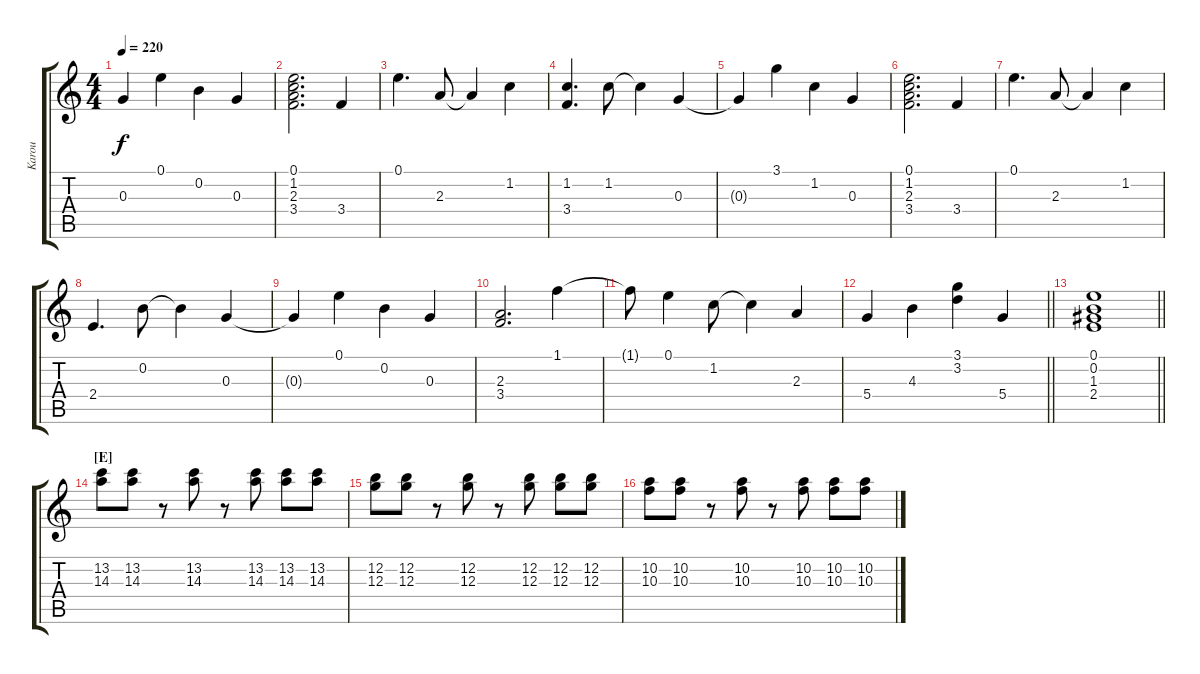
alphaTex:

\track ("Karou" "Karou") {instrument overdrivenguitar}
\staff {score tabs}
\tuning (E4 B3 G3 D3 A2 E2) {hide}
\ts (4 4)
\tempo 220
\clef g2
\ks c
0.3{t}.4{dy f} 0.1.4 0.2.4 0.3.4 |
(0.1 1.2 2.3 3.4).2{d} 3.4.4 |
0.1.4{d} 2.3.8 2.3{t}.4 1.2.4 |
(1.2 3.4).4{d} 1.2.8 1.2{t}.4 0.3.4 |
0.3{t}.4 3.1.4 1.2.4 0.3.4 |
(0.1 1.2 2.3 3.4).2{d} 3.4.4 |
0.1.4{d} 2.3.8 2.3{t}.4 1.2.4 |
2.4.4{d} 0.2.8 0.2{t}.4 0.3.4 |
0.3{t}.4 0.1.4 0.2.4 0.3.4 |
(2.3 3.4).2{d} 1.1.4 |
1.1{t}.8 0.1.4 1.2.8 1.2{t}.4 2.3.4 |
\barLineRight lightlight
5.4.4 4.3.4 (3.1 3.2).4 5.4.4 |
\barLineRight lightlight
(0.1 0.2 1.3 2.4).1 |
\section ("" "[E]")
(13.2 14.3).8 (13.2 14.3).8 r.8 (13.2 14.3).8 r.8 (13.2 14.3).8 (13.2 14.3).8 (13.2 14.3).8 |
(12.2 12.3).8 (12.2 12.3).8 r.8 (12.2 12.3).8 r.8 (12.2 12.3).8 (12.2 12.3).8 (12.2 12.3).8 |
(10.2 10.3).8 (10.2 10.3).8 r.8 (10.2 10.3).8 r.8 (10.2 10.3).8 (10.2 10.3).8 (10.2 10.3).8
